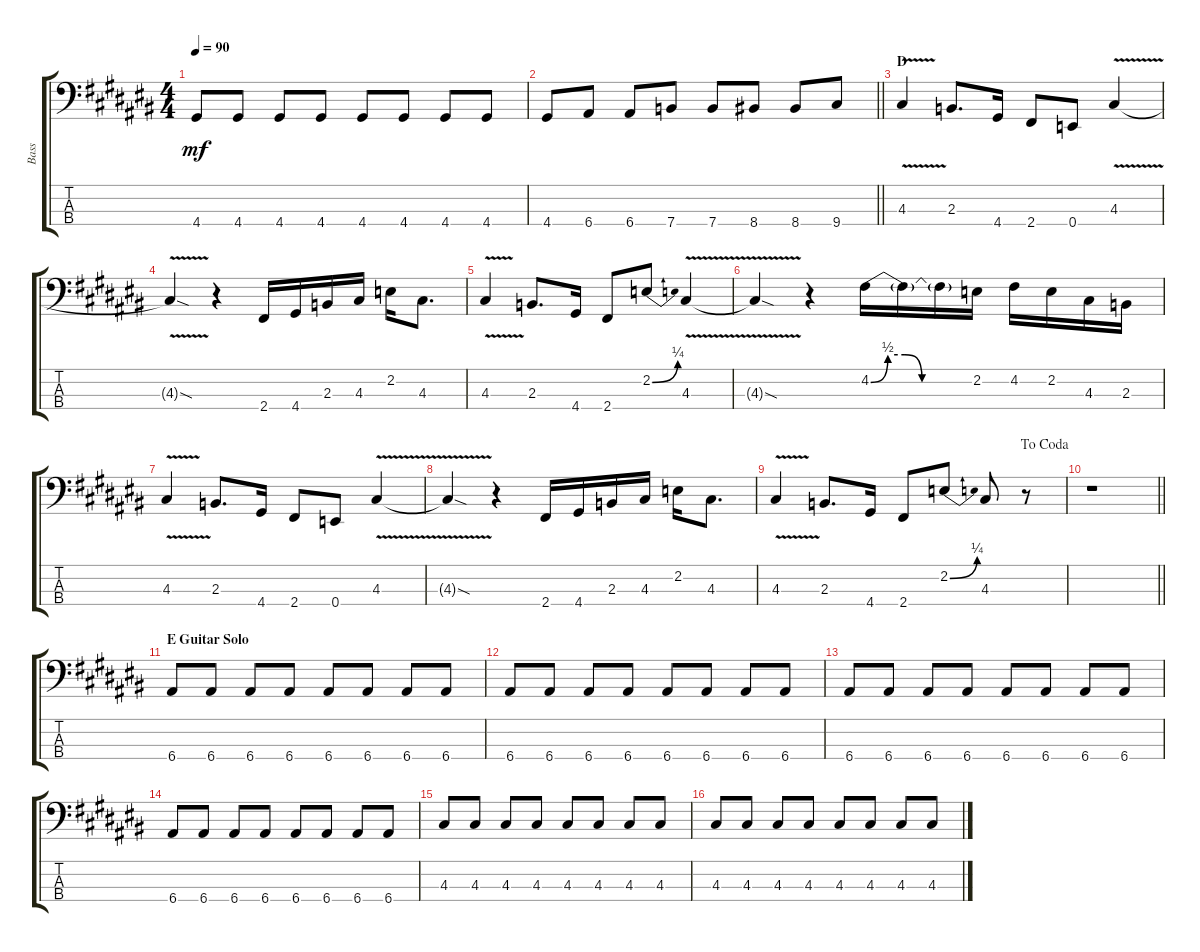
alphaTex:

\track ("Bass" "Bass") {instrument electricbassfinger}
\staff {score tabs}
\tuning (G2 D2 A1 E1) {hide}
\ts (4 4)
\tempo 90
\clef f4
\ks c#
4.4.8{dy mf} 4.4.8 4.4.8 4.4.8 4.4.8 4.4.8 4.4.8 4.4.8 |
\barLineRight lightlight
4.4.8 6.4.8 6.4.8 7.4.8 7.4.8 8.4.8 8.4.8 9.4.8 |
\section ("" "D")
4.3{v}.4 2.3.8{d} 4.4.16 2.4.8 0.4.8 4.3{v}.4 |
4.3{sod t}.4 r.4 2.4.16 4.4.16 2.3.16 4.3.16 2.2.16 4.3.8{d} |
4.3{v}.4 2.3.8{d} 4.4.16 2.4.8 2.2{be (bend 0 0 60 1)}.8 4.3{v}.4 |
4.3{sod t}.4 r.4 4.2{be (custom 0 0 10 2 20 2 30 0 60 0)}.16 4.2{t}.16 4.2{t}.16 2.2.16 4.2.16 2.2.16 4.3.16 2.3.16 |
4.3{v}.4 2.3.8{d} 4.4.16 2.4.8 0.4.8 4.3{v}.4 |
4.3{sod t}.4 r.4 2.4.16 4.4.16 2.3.16 4.3.16 2.2.16 4.3.8{d} |
\jump dacoda
4.3{v}.4 2.3.8{d} 4.4.16 2.4.8 2.2{be (bend 0 0 60 1)}.8 4.3.8 r.8 |
\barLineRight lightlight
r.1 |
\section ("" "E Guitar Solo")
6.4.8 6.4.8 6.4.8 6.4.8 6.4.8 6.4.8 6.4.8 6.4.8 |
6.4.8 6.4.8 6.4.8 6.4.8 6.4.8 6.4.8 6.4.8 6.4.8 |
6.4.8 6.4.8 6.4.8 6.4.8 6.4.8 6.4.8 6.4.8 6.4.8 |
6.4.8 6.4.8 6.4.8 6.4.8 6.4.8 6.4.8 6.4.8 6.4.8 |
4.3.8 4.3.8 4.3.8 4.3.8 4.3.8 4.3.8 4.3.8 4.3.8 |
4.3.8 4.3.8 4.3.8 4.3.8 4.3.8 4.3.8 4.3.8 4.3.8
